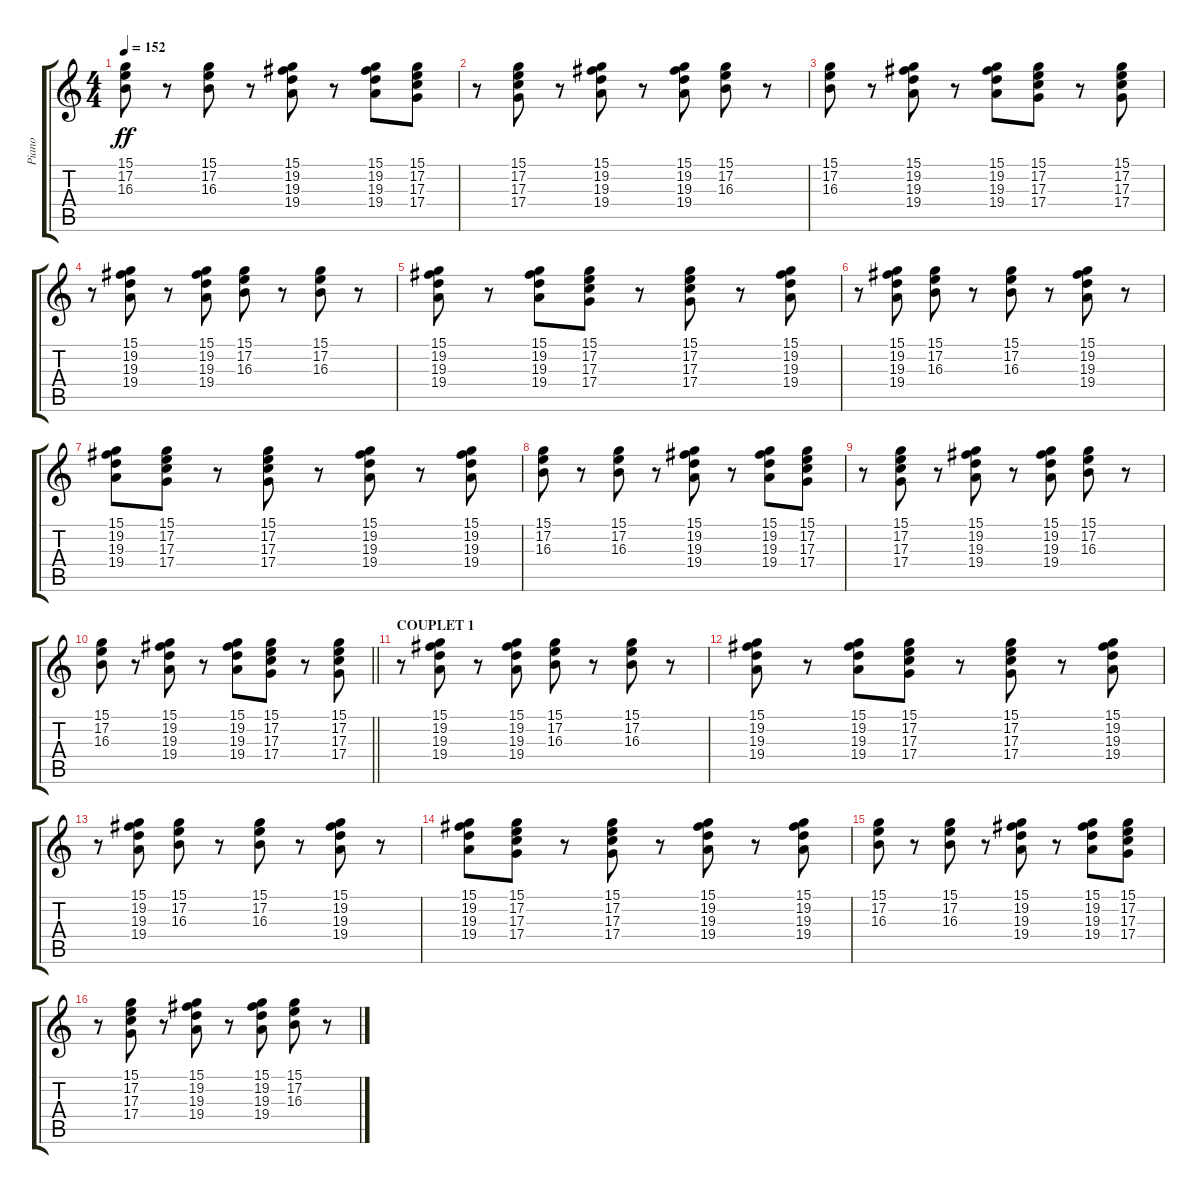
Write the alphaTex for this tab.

\track ("Piano" "Piano") {instrument brightacousticpiano}
\staff {score tabs}
\tuning (E4 B3 G3 D3 A2 E2) {hide}
\ts (4 4)
\tempo 152
\clef g2
\ks c
(15.1 17.2 16.3).8{dy ff} r.8 (15.1 17.2 16.3).8 r.8 (15.1 19.2 19.3 19.4).8 r.8 (15.1 19.2 19.3 19.4).8 (15.1 17.2 17.3 17.4).8 |
r.8 (15.1 17.2 17.3 17.4).8 r.8 (15.1 19.2 19.3 19.4).8 r.8 (15.1 19.2 19.3 19.4).8 (15.1 17.2 16.3).8 r.8 |
(15.1 17.2 16.3).8 r.8 (15.1 19.2 19.3 19.4).8 r.8 (15.1 19.2 19.3 19.4).8 (15.1 17.2 17.3 17.4).8 r.8 (15.1 17.2 17.3 17.4).8 |
r.8 (15.1 19.2 19.3 19.4).8 r.8 (15.1 19.2 19.3 19.4).8 (15.1 17.2 16.3).8 r.8 (15.1 17.2 16.3).8 r.8 |
(15.1 19.2 19.3 19.4).8 r.8 (15.1 19.2 19.3 19.4).8 (15.1 17.2 17.3 17.4).8 r.8 (15.1 17.2 17.3 17.4).8 r.8 (15.1 19.2 19.3 19.4).8 |
r.8 (15.1 19.2 19.3 19.4).8 (15.1 17.2 16.3).8 r.8 (15.1 17.2 16.3).8 r.8 (15.1 19.2 19.3 19.4).8 r.8 |
(15.1 19.2 19.3 19.4).8 (15.1 17.2 17.3 17.4).8 r.8 (15.1 17.2 17.3 17.4).8 r.8 (15.1 19.2 19.3 19.4).8 r.8 (15.1 19.2 19.3 19.4).8 |
(15.1 17.2 16.3).8 r.8 (15.1 17.2 16.3).8 r.8 (15.1 19.2 19.3 19.4).8 r.8 (15.1 19.2 19.3 19.4).8 (15.1 17.2 17.3 17.4).8 |
r.8 (15.1 17.2 17.3 17.4).8 r.8 (15.1 19.2 19.3 19.4).8 r.8 (15.1 19.2 19.3 19.4).8 (15.1 17.2 16.3).8 r.8 |
\barLineRight lightlight
(15.1 17.2 16.3).8 r.8 (15.1 19.2 19.3 19.4).8 r.8 (15.1 19.2 19.3 19.4).8 (15.1 17.2 17.3 17.4).8 r.8 (15.1 17.2 17.3 17.4).8 |
\section ("" "COUPLET 1")
r.8 (15.1 19.2 19.3 19.4).8 r.8 (15.1 19.2 19.3 19.4).8 (15.1 17.2 16.3).8 r.8 (15.1 17.2 16.3).8 r.8 |
(15.1 19.2 19.3 19.4).8 r.8 (15.1 19.2 19.3 19.4).8 (15.1 17.2 17.3 17.4).8 r.8 (15.1 17.2 17.3 17.4).8 r.8 (15.1 19.2 19.3 19.4).8 |
r.8 (15.1 19.2 19.3 19.4).8 (15.1 17.2 16.3).8 r.8 (15.1 17.2 16.3).8 r.8 (15.1 19.2 19.3 19.4).8 r.8 |
(15.1 19.2 19.3 19.4).8 (15.1 17.2 17.3 17.4).8 r.8 (15.1 17.2 17.3 17.4).8 r.8 (15.1 19.2 19.3 19.4).8 r.8 (15.1 19.2 19.3 19.4).8 |
(15.1 17.2 16.3).8 r.8 (15.1 17.2 16.3).8 r.8 (15.1 19.2 19.3 19.4).8 r.8 (15.1 19.2 19.3 19.4).8 (15.1 17.2 17.3 17.4).8 |
r.8 (15.1 17.2 17.3 17.4).8 r.8 (15.1 19.2 19.3 19.4).8 r.8 (15.1 19.2 19.3 19.4).8 (15.1 17.2 16.3).8 r.8
